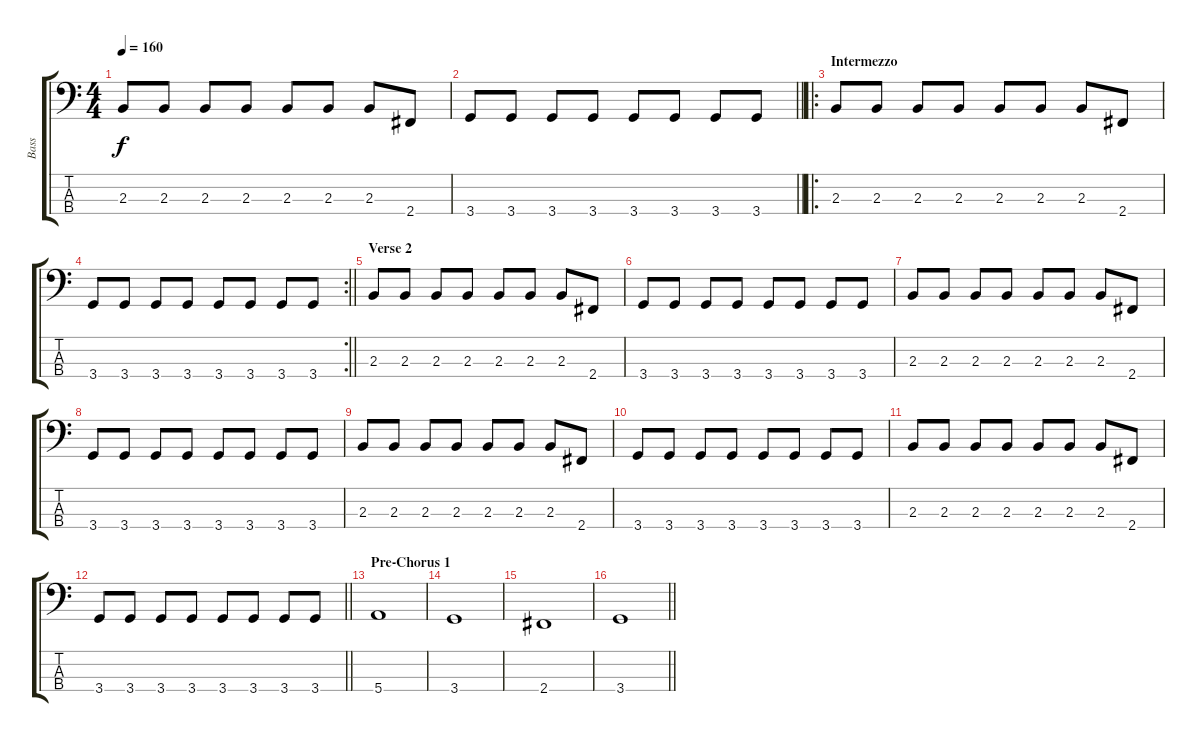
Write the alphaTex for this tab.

\track ("Bass" "Bass") {instrument electricbassfinger}
\staff {score tabs}
\tuning (G2 D2 A1 E1) {hide}
\ts (4 4)
\tempo 160
\clef f4
\ks c
2.3.8{dy f} 2.3.8 2.3.8 2.3.8 2.3.8 2.3.8 2.3.8 2.4.8 |
\barLineRight lightlight
3.4.8 3.4.8 3.4.8 3.4.8 3.4.8 3.4.8 3.4.8 3.4.8 |
\ro
\section ("" "Intermezzo")
2.3.8 2.3.8 2.3.8 2.3.8 2.3.8 2.3.8 2.3.8 2.4.8 |
\rc 2
\barLineRight lightlight
3.4.8 3.4.8 3.4.8 3.4.8 3.4.8 3.4.8 3.4.8 3.4.8 |
\section ("" "Verse 2")
2.3.8 2.3.8 2.3.8 2.3.8 2.3.8 2.3.8 2.3.8 2.4.8 |
3.4.8 3.4.8 3.4.8 3.4.8 3.4.8 3.4.8 3.4.8 3.4.8 |
2.3.8 2.3.8 2.3.8 2.3.8 2.3.8 2.3.8 2.3.8 2.4.8 |
3.4.8 3.4.8 3.4.8 3.4.8 3.4.8 3.4.8 3.4.8 3.4.8 |
2.3.8 2.3.8 2.3.8 2.3.8 2.3.8 2.3.8 2.3.8 2.4.8 |
3.4.8 3.4.8 3.4.8 3.4.8 3.4.8 3.4.8 3.4.8 3.4.8 |
2.3.8 2.3.8 2.3.8 2.3.8 2.3.8 2.3.8 2.3.8 2.4.8 |
\barLineRight lightlight
3.4.8 3.4.8 3.4.8 3.4.8 3.4.8 3.4.8 3.4.8 3.4.8 |
\section ("" "Pre-Chorus 1")
5.4.1 |
3.4.1 |
2.4.1 |
\barLineRight lightlight
3.4.1
